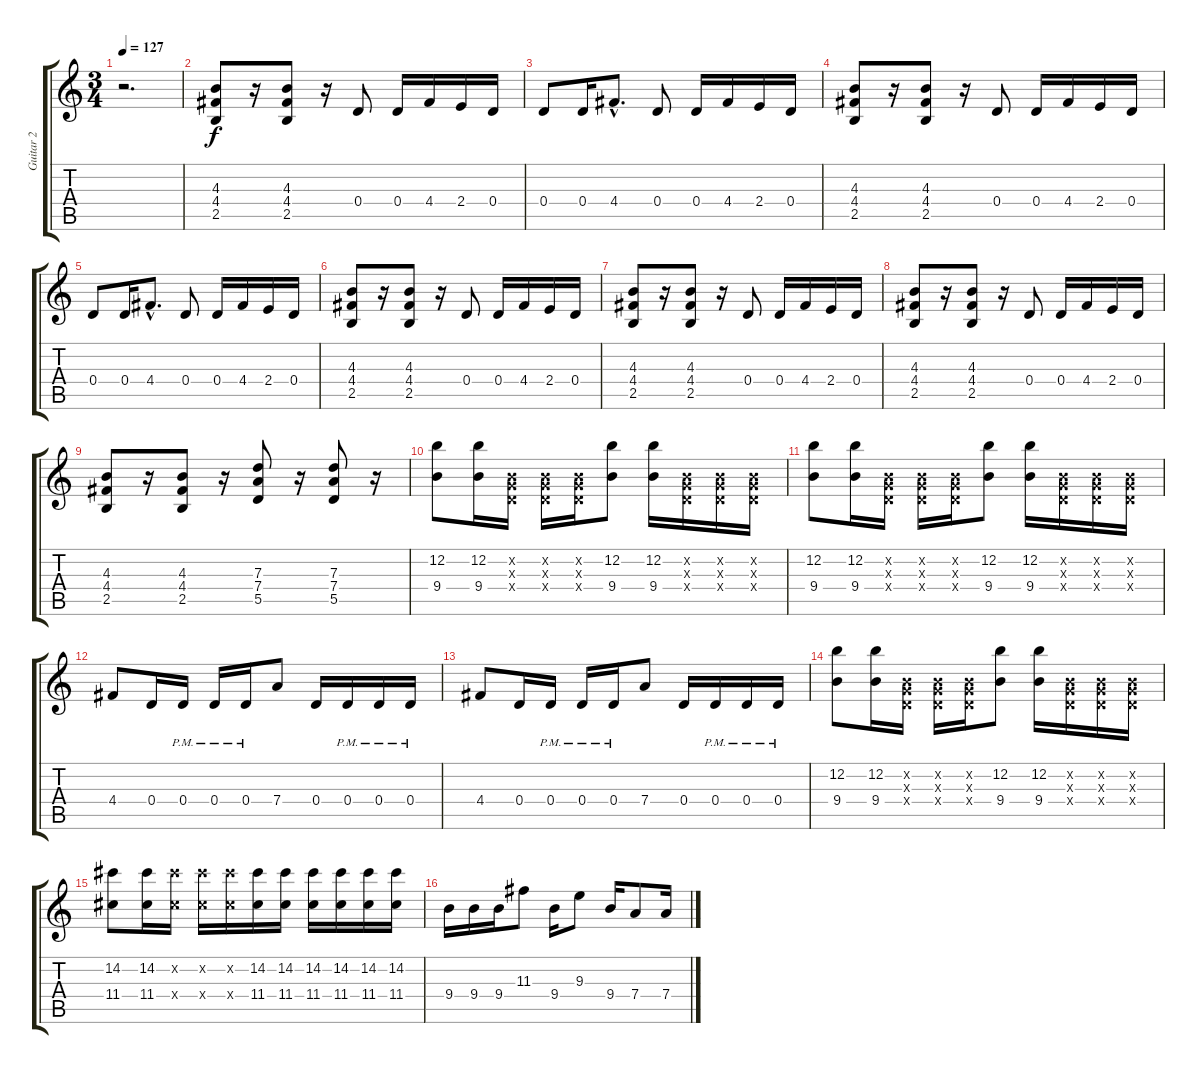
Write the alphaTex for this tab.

\track ("Guitar 2" "Guitar 2") {instrument distortionguitar}
\staff {score tabs}
\tuning (E4 B3 G3 D3 A2 E2) {hide}
\ts (3 4)
\tempo 127
\clef g2
\ks c
r.2{d dy f} |
(4.3 4.4 2.5).8 r.16 (4.3 4.4 2.5).8 r.16 0.4.8 0.4.16 4.4.16 2.4.16 0.4.16 |
0.4.8 0.4.16 4.4{hac}.8{d} 0.4.8 0.4.16 4.4.16 2.4.16 0.4.16 |
(4.3 4.4 2.5).8 r.16 (4.3 4.4 2.5).8 r.16 0.4.8 0.4.16 4.4.16 2.4.16 0.4.16 |
0.4.8 0.4.16 4.4{hac}.8{d} 0.4.8 0.4.16 4.4.16 2.4.16 0.4.16 |
(4.3 4.4 2.5).8 r.16 (4.3 4.4 2.5).8 r.16 0.4.8 0.4.16 4.4.16 2.4.16 0.4.16 |
(4.3 4.4 2.5).8 r.16 (4.3 4.4 2.5).8 r.16 0.4.8 0.4.16 4.4.16 2.4.16 0.4.16 |
(4.3 4.4 2.5).8 r.16 (4.3 4.4 2.5).8 r.16 0.4.8 0.4.16 4.4.16 2.4.16 0.4.16 |
(4.3 4.4 2.5).8 r.16 (4.3 4.4 2.5).8 r.16 (7.3 7.4 5.5).8 r.16 (7.3 7.4 5.5).8 r.16 |
(12.2 9.4).8 (12.2 9.4).16 (0.2{x} 0.3{x} 0.4{x}).16 (0.2{x} 0.3{x} 0.4{x}).16 (0.2{x} 0.3{x} 0.4{x}).16 (12.2 9.4).8 (12.2 9.4).16 (0.2{x} 0.3{x} 0.4{x}).16 (0.2{x} 0.3{x} 0.4{x}).16 (0.2{x} 0.3{x} 0.4{x}).16 |
(12.2 9.4).8 (12.2 9.4).16 (0.2{x} 0.3{x} 0.4{x}).16 (0.2{x} 0.3{x} 0.4{x}).16 (0.2{x} 0.3{x} 0.4{x}).16 (12.2 9.4).8 (12.2 9.4).16 (0.2{x} 0.3{x} 0.4{x}).16 (0.2{x} 0.3{x} 0.4{x}).16 (0.2{x} 0.3{x} 0.4{x}).16 |
4.4.8 0.4.16 0.4{pm}.16 0.4{pm}.16 0.4{pm}.16 7.4.8 0.4.16 0.4{pm}.16 0.4{pm}.16 0.4{pm}.16 |
4.4.8 0.4.16 0.4{pm}.16 0.4{pm}.16 0.4{pm}.16 7.4.8 0.4.16 0.4{pm}.16 0.4{pm}.16 0.4{pm}.16 |
(12.2 9.4).8 (12.2 9.4).16 (0.2{x} 0.3{x} 0.4{x}).16 (0.2{x} 0.3{x} 0.4{x}).16 (0.2{x} 0.3{x} 0.4{x}).16 (12.2 9.4).8 (12.2 9.4).16 (0.2{x} 0.3{x} 0.4{x}).16 (0.2{x} 0.3{x} 0.4{x}).16 (0.2{x} 0.3{x} 0.4{x}).16 |
(14.2 11.4).8 (14.2 11.4).16 (14.2{x} 11.4{x}).16 (14.2{x} 11.4{x}).16 (14.2{x} 11.4{x}).16 (14.2 11.4).16 (14.2 11.4).16 (14.2 11.4).16 (14.2 11.4).16 (14.2 11.4).16 (14.2 11.4).16 |
9.4.16 9.4.16 9.4.16 11.3.8 9.4.16 9.3.8 9.4.16 7.4.8 7.4.16
